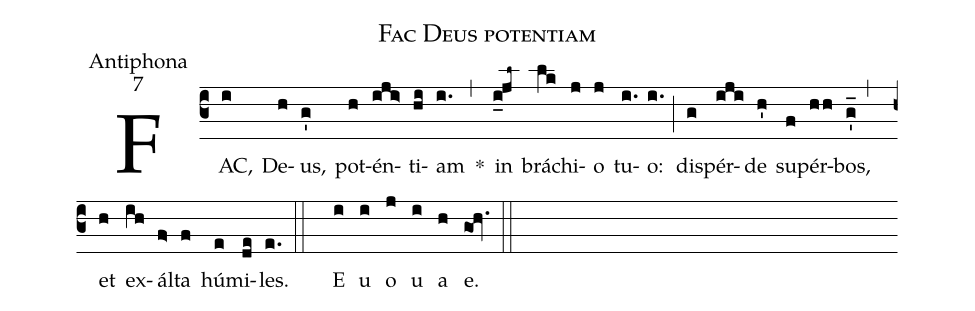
name:Fac Deus potentiam;
office-part:Antiphona;
mode:7;
%%
(c3)FAC,(i) De(h)us,(g') pot(h)én(iji>)ti(hi)am(i.) *(,) in(i_jl~) brá(lk)chi(j)o(j) tu(i.)o:(i.) (;) dis(g)pér(iji)de(h') su(f)pér(hh)bos,(g_',) et(h) ex(ih)ál(f>)ta(f) hú(e)mi(de)les.(e.::) E(i) u(i) o(j) u(i) a(h) e.(go!hv.) (::)
